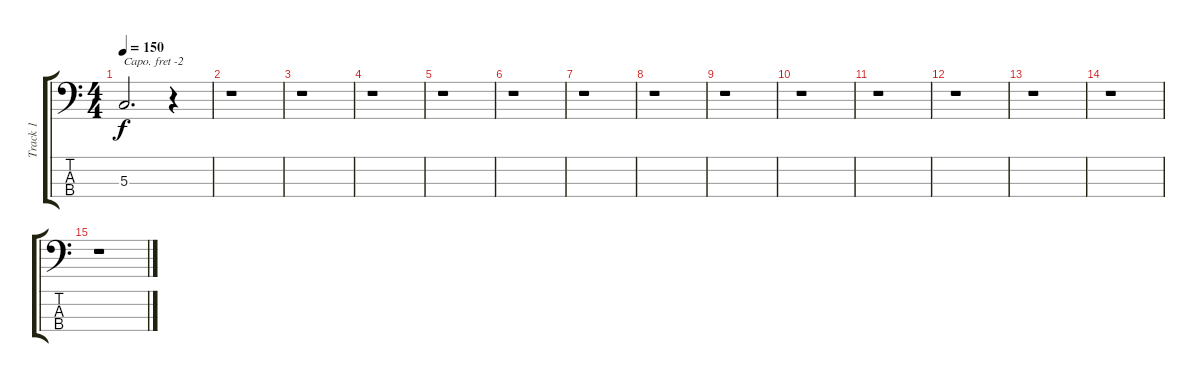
\track ("Track 1" "Track 1") {instrument electricbasspick}
\staff {score tabs}
\capo -2
\tuning (G2 D2 A1 E1) {hide}
\ts (4 4)
\tempo 150
\clef f4
\ks c
5.3.2{d dy f} r.4 |
r.1 |
r.1 |
r.1 |
r.1 |
r.1 |
r.1 |
r.1 |
r.1 |
r.1 |
r.1 |
r.1 |
r.1 |
r.1 |
r.1
